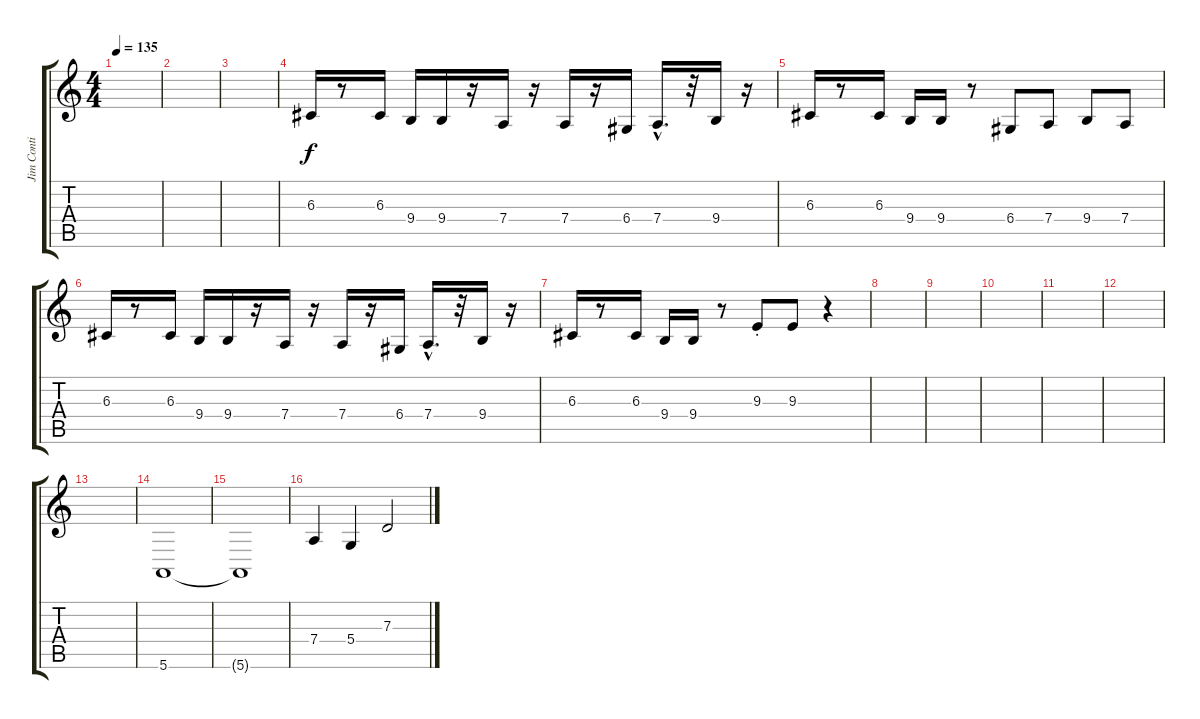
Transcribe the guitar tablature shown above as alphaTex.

\track ("Jim Conti" "Jim Conti") {instrument tenorsax}
\staff {score tabs}
\tuning (E4 B3 G3 D3 A2 E2) {hide}
\ts (4 4)
\tempo 135
\clef g2
\ks c
|
|
|
6.3.16 r.8 6.3.16 9.4.16 9.4.16 r.16 7.4.16 r.16 7.4.16 r.16 6.4.16 7.4{hac}.16{d} r.32 9.4.16 r.16 |
6.3.16 r.8 6.3.16 9.4.16 9.4.16 r.8 6.4.8 7.4.8 9.4.8 7.4.8 |
6.3.16 r.8 6.3.16 9.4.16 9.4.16 r.16 7.4.16 r.16 7.4.16 r.16 6.4.16 7.4{hac}.16{d} r.32 9.4.16 r.16 |
6.3.16 r.8 6.3.16 9.4.16 9.4.16 r.8 9.3{st}.8 9.3.8 r.4 |
|
|
|
|
|
|
5.6.1 |
5.6{t}.1 |
7.4.4 5.4.4 7.3.2
